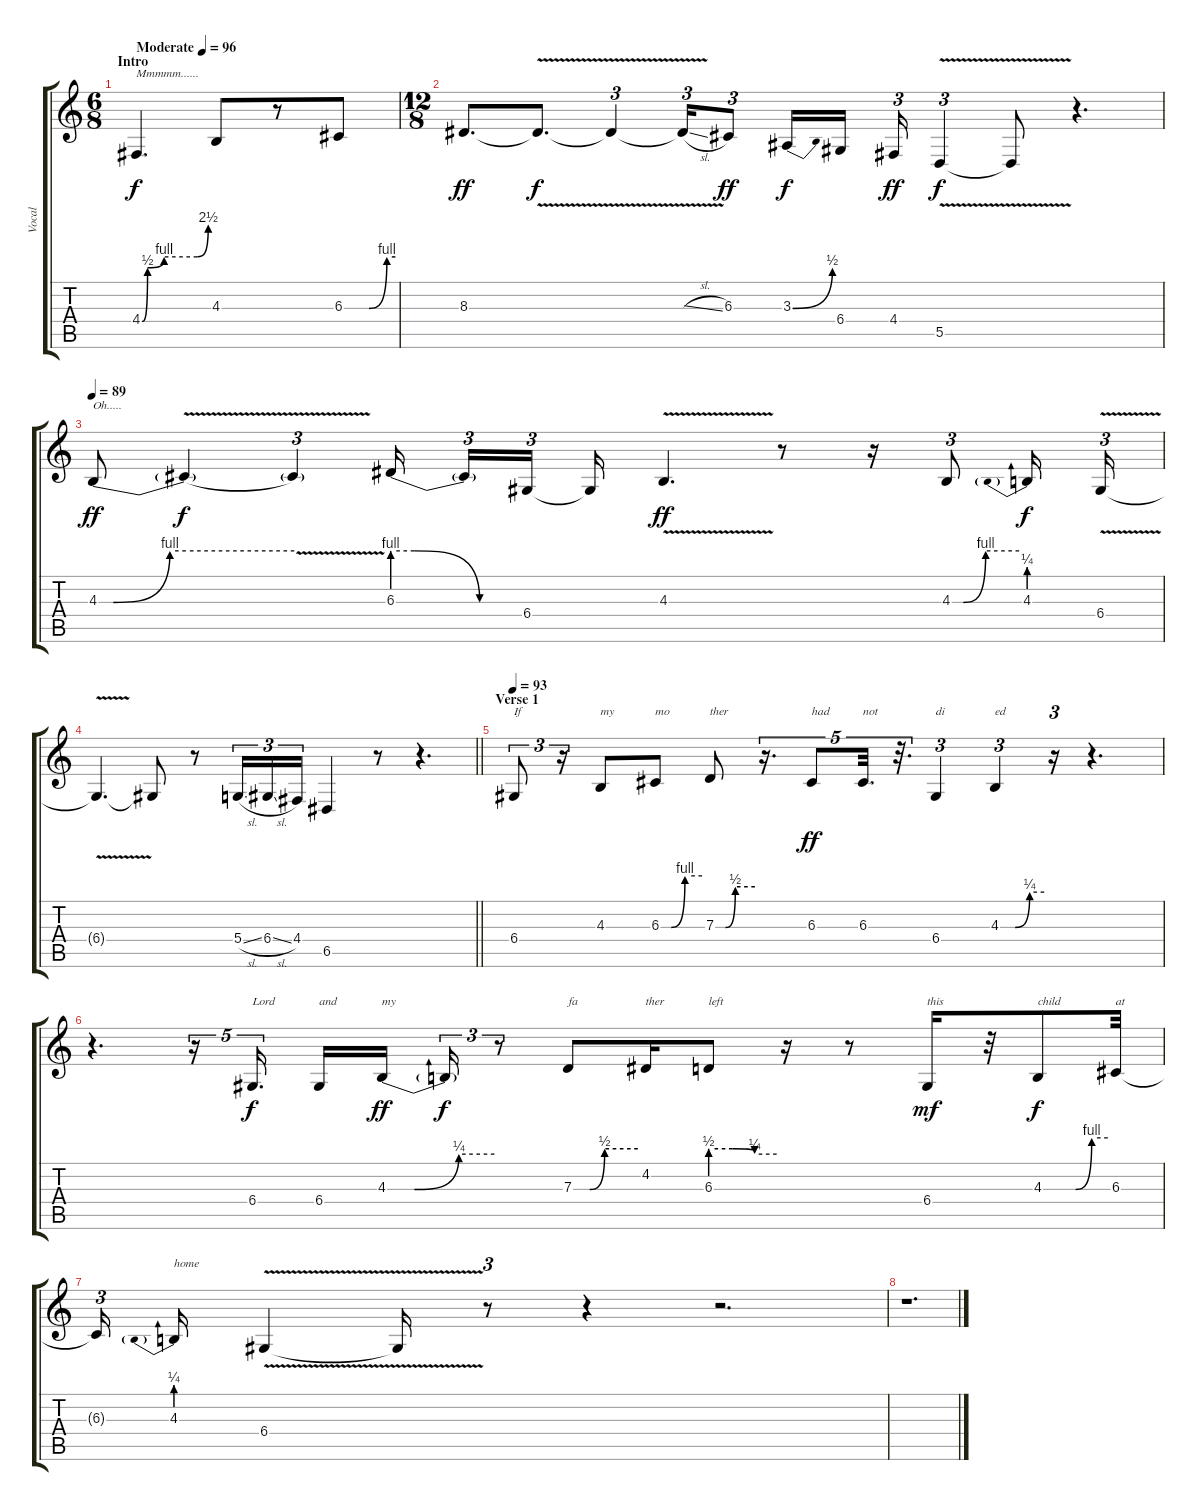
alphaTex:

\track ("Vocal" "Vocal") {instrument tenorsax}
\staff {score tabs}
\tuning (E4 B3 G3 D3 A2 E2) {hide}
\ts (6 8)
\section ("" "Intro")
\tempo (96 "Moderate")
\tempo 87
\tempo (96 "Moderate")
\clef g2
\ks c
4.4{be (custom 0 0 5 2 20 4 50 4 60 10)}.4{d txt "Mmmmm......" dy f instrument tenorsax} 4.3.8 r.8 6.3{be (custom 0 0 29 0 50 4 60 4)}.8 |
\ts (12 8)
8.3.8{d dy ff} 8.3{v t}.8{d dy f} 8.3{v t}.4{tu (3 2)} 8.3{sl t}.16{tu (3 2)} 6.3.8{tu (3 2) dy ff} 3.3{be (bend 0 0 60 2)}.16{dy f} 6.4.16 4.4.16{tu (3 2) dy ff} 5.5{v}.4{tu (3 2) dy f} 5.5{t}.8 r.4{d} |
\tempo 89
4.3{be (custom 0 0 10 0 49 4 60 4)}.8{txt "Oh....." dy ff} 4.3{be (hold 0 4 60 4) v t}.4{dy f} 4.3{v t}.4{tu (3 2)} 6.3{be (custom 0 4 10 4 40 0 60 0)}.16{beam splitsecondary} 6.3{t}.16{tu (3 2)} 6.4.16{tu (3 2) beam splitsecondary} 6.4{t}.16 4.3{v}.4{d dy ff} r.8 r.16 4.3{be (custom 0 0 10 0 30 4 60 4)}.8{tu (3 2)} 4.3{be (prebend 0 1 60 1)}.16{dy f} 6.4{v}.16{tu (3 2)} |
\barLineRight lightlight
6.4{t}.4{d} 6.4{t}.8 r.8 5.4{sl}.16{tu (3 2)} 6.4{sl}.16{tu (3 2)} 4.4.16{tu (3 2)} 6.5.4 r.8 r.4{d} |
\section ("" "Verse 1")
\tempo 93
6.4.8{tu (3 2) txt "If"} r.16{tu (3 2)} 4.3.8{txt "my"} 6.3{be (custom 0 0 15 0 35 4 60 4)}.8{txt "mo"} 7.3{be (custom 0 0 15 0 30 2 60 2)}.8{txt "ther"} r.16{d tu (5 4)} 6.3.8{tu (5 4) txt "had" dy ff} 6.3.32{d tu (5 4) txt "not"} r.32{d tu (5 4)} 6.4.4{tu (3 2) txt "di"} 4.3{be (custom 0 0 20 0 40 1 60 1)}.4{tu (3 2) txt "ed"} r.16{tu (3 2)} r.4{d} |
r.4{d} r.16{tu (5 4)} 6.4.16{d tu (5 4) txt "Lord" dy f beam splitsecondary} 6.4.16{txt "and"} 4.3{be (custom 0 0 15 0 40 1 60 1)}.16{txt "my" dy ff beam splitsecondary} 4.3{t}.16{tu (3 2) dy f} r.8{tu (3 2)} 7.3{be (custom 0 0 15 0 29 2 60 2)}.8{txt "fa"} 4.2.16{txt "ther"} 6.3{be (custom 0 2 20 2 40 1 60 1)}.8{txt "left"} r.16 r.8 6.4.16{txt "this" dy mf} r.32 4.3{be (custom 0 0 30 0 45 4 60 4)}.8{txt "child" dy f} 6.3.32{txt "at"} |
6.3{t}.16{tu (3 2)} 4.3{be (prebend 0 1 60 1)}.16{txt "home"} 6.4{v}.4 6.4{t}.16 r.8{tu (3 2)} r.4 r.2{d} |
r.1{d}
